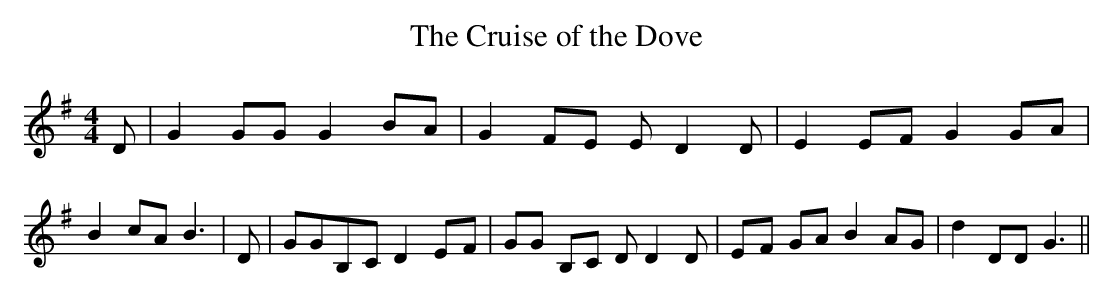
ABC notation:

X:1
T:The Cruise of the Dove
M:4/4
L:1/8
K:G
 D| G2 GG G2B-A| G2F-E E D2 D| E2 EF G2G-A| B2 cA B3| D| GGB,-C D2E-F|\
 GG B,C D D2 D|E-F GA B2 AG| d2 DD G3||
